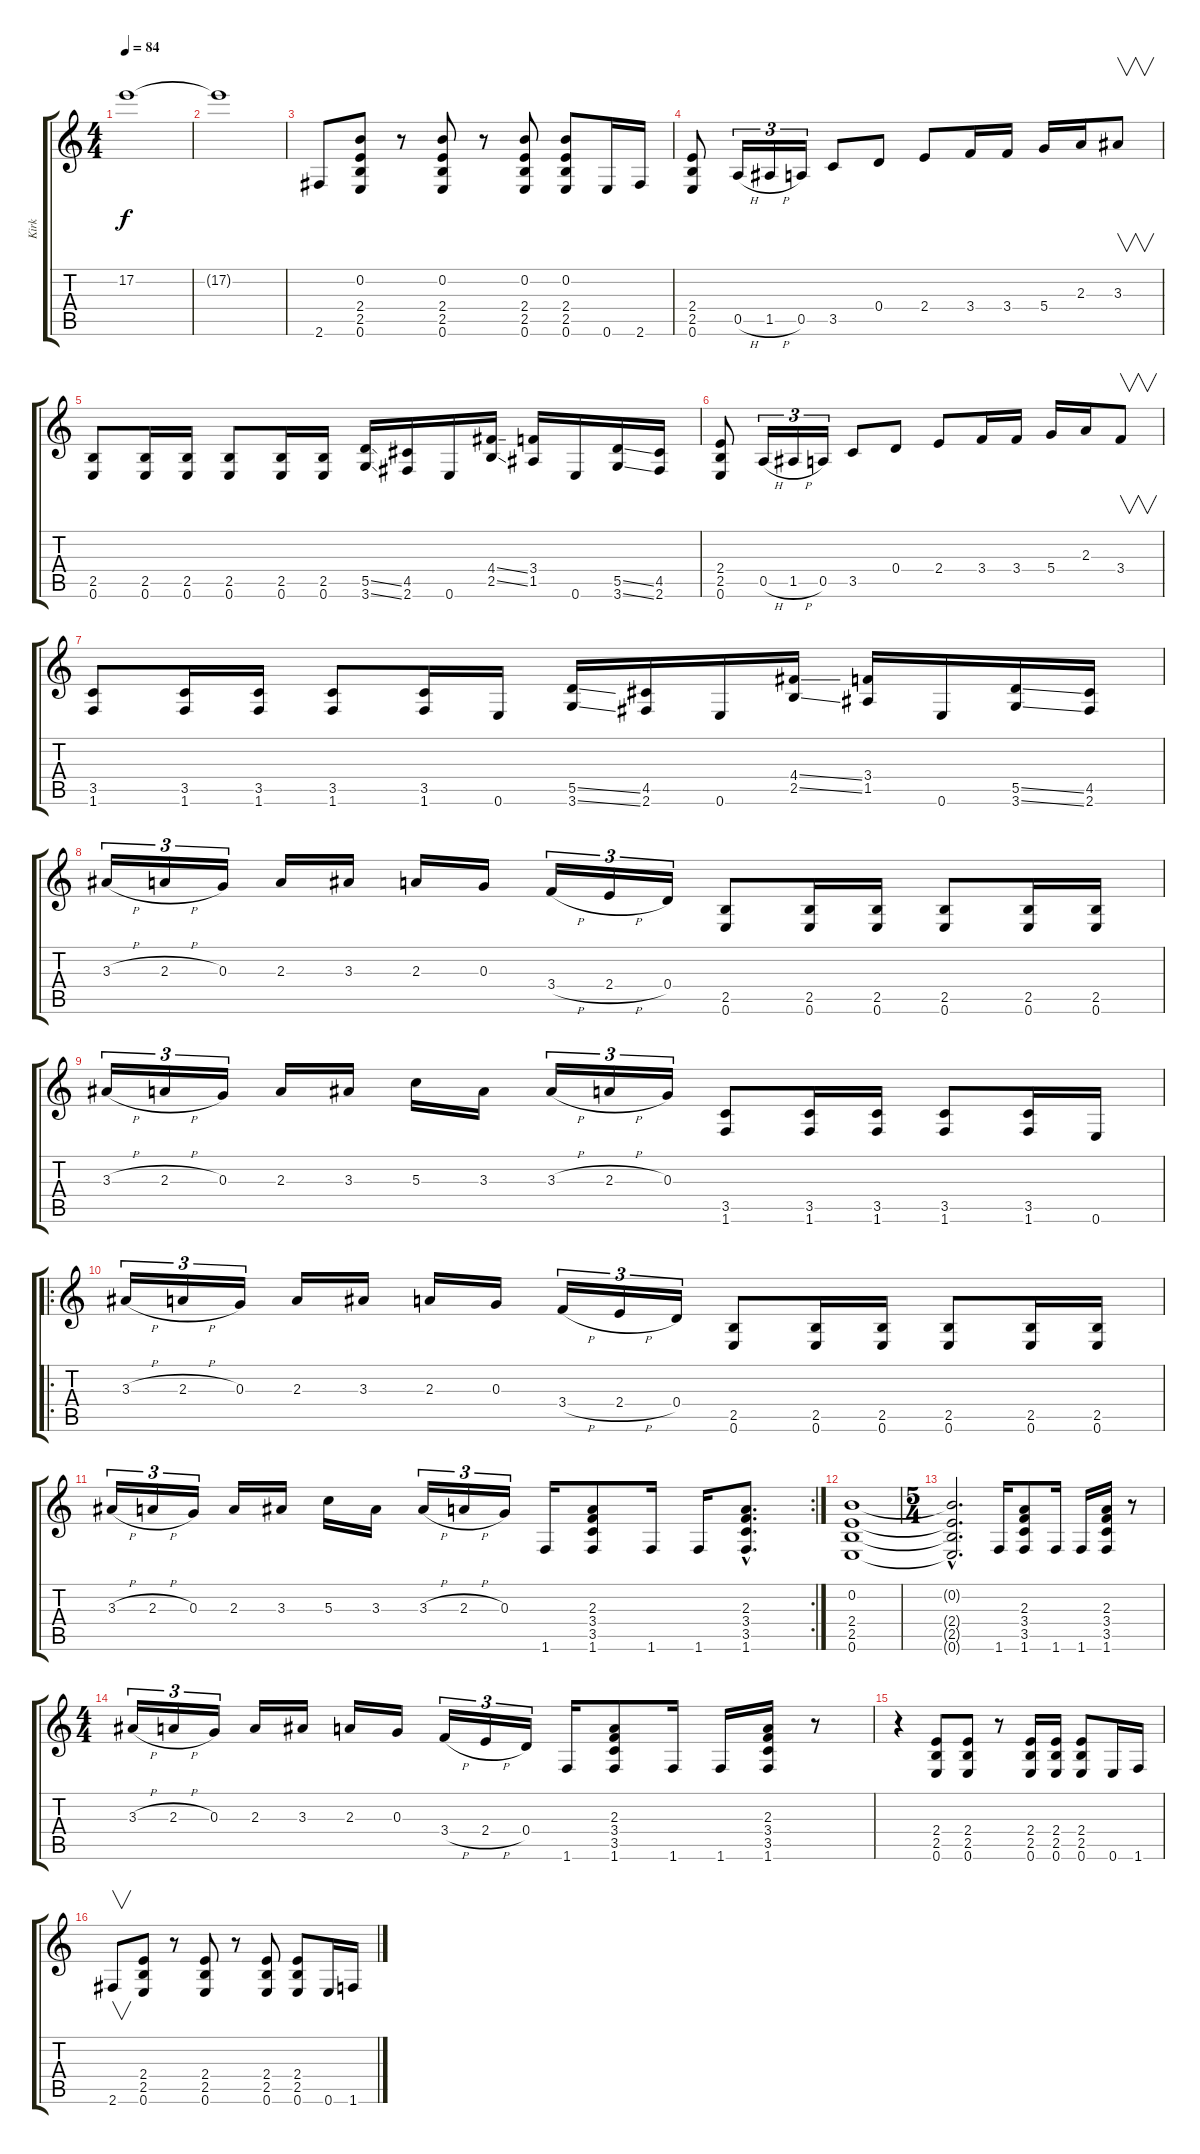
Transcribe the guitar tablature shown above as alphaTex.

\track ("Kirk" "Kirk") {instrument distortionguitar}
\staff {score tabs}
\tuning (E4 B3 G3 D3 A2 E2) {hide}
\ts (4 4)
\tempo 84
\clef g2
\ks c
17.2.1{dy f} |
17.2{t}.1 |
2.6.8 (0.2 2.4 2.5 0.6).8 r.8 (0.2 2.4 2.5 0.6).8 r.8 (0.2 2.4 2.5 0.6).8 (0.2 2.4 2.5 0.6).8 0.6.16 2.6.16 |
(2.4 2.5 0.6).8 0.5{h}.16{tu (3 2)} 1.5{h}.16{tu (3 2)} 0.5.16{tu (3 2)} 3.5.8 0.4.8 2.4.8 3.4.16 3.4.16 5.4.16 2.3.16 3.3.8{v} |
(2.5 0.6).8 (2.5 0.6).16 (2.5 0.6).16 (2.5 0.6).8 (2.5 0.6).16 (2.5 0.6).16 (5.5{ss} 3.6{ss}).16 (4.5 2.6).16 0.6.16 (4.4{ss} 2.5{ss}).16 (3.4 1.5).16 0.6.16 (5.5{ss} 3.6{ss}).16 (4.5 2.6).16 |
(2.4 2.5 0.6).8 0.5{h}.16{tu (3 2)} 1.5{h}.16{tu (3 2)} 0.5.16{tu (3 2)} 3.5.8 0.4.8 2.4.8 3.4.16 3.4.16 5.4.16 2.3.16 3.4.8{v} |
(3.5 1.6).8 (3.5 1.6).16 (3.5 1.6).16 (3.5 1.6).8 (3.5 1.6).16 0.6.16 (5.5{ss} 3.6{ss}).16 (4.5 2.6).16 0.6.16 (4.4{ss} 2.5{ss}).16 (3.4 1.5).16 0.6.16 (5.5{ss} 3.6{ss}).16 (4.5 2.6).16 |
3.3{h}.16{tu (3 2)} 2.3{h}.16{tu (3 2)} 0.3.16{tu (3 2)} 2.3.16 3.3.16 2.3.16 0.3.16 3.4{h}.16{tu (3 2)} 2.4{h}.16{tu (3 2)} 0.4.16{tu (3 2)} (2.5 0.6).8 (2.5 0.6).16 (2.5 0.6).16 (2.5 0.6).8 (2.5 0.6).16 (2.5 0.6).16 |
3.3{h}.16{tu (3 2)} 2.3{h}.16{tu (3 2)} 0.3.16{tu (3 2)} 2.3.16 3.3.16 5.3.16 3.3.16 3.3{h}.16{tu (3 2)} 2.3{h}.16{tu (3 2)} 0.3.16{tu (3 2)} (3.5 1.6).8 (3.5 1.6).16 (3.5 1.6).16 (3.5 1.6).8 (3.5 1.6).16 0.6.16 |
\ro
3.3{h}.16{tu (3 2)} 2.3{h}.16{tu (3 2)} 0.3.16{tu (3 2)} 2.3.16 3.3.16 2.3.16 0.3.16 3.4{h}.16{tu (3 2)} 2.4{h}.16{tu (3 2)} 0.4.16{tu (3 2)} (2.5 0.6).8 (2.5 0.6).16 (2.5 0.6).16 (2.5 0.6).8 (2.5 0.6).16 (2.5 0.6).16 |
\rc 2
3.3{h}.16{tu (3 2)} 2.3{h}.16{tu (3 2)} 0.3.16{tu (3 2)} 2.3.16 3.3.16 5.3.16 3.3.16 3.3{h}.16{tu (3 2)} 2.3{h}.16{tu (3 2)} 0.3.16{tu (3 2)} 1.6.16 (2.3 3.4 3.5 1.6).8 1.6.16 1.6.16 (2.3{hac} 3.4{hac} 3.5{hac} 1.6{hac}).8{d} |
(0.2 2.4 2.5 0.6).1 |
\ts (5 4)
(0.2{hac t} 2.4{hac t} 2.5{hac t} 0.6{hac t}).2{d} 1.6.16 (2.3 3.4 3.5 1.6).8 1.6.16 1.6.16 (2.3 3.4 3.5 1.6).16 r.8 |
\ts (4 4)
3.3{h}.16{tu (3 2)} 2.3{h}.16{tu (3 2)} 0.3.16{tu (3 2)} 2.3.16 3.3.16 2.3.16 0.3.16 3.4{h}.16{tu (3 2)} 2.4{h}.16{tu (3 2)} 0.4.16{tu (3 2)} 1.6.16 (2.3 3.4 3.5 1.6).8 1.6.16 1.6.16 (2.3 3.4 3.5 1.6).16 r.8 |
r.4 (2.4 2.5 0.6).8 (2.4 2.5 0.6).8 r.8 (2.4 2.5 0.6).16 (2.4 2.5 0.6).16 (2.4 2.5 0.6).8 0.6.16 1.6.16 |
2.6.8{v} (2.4 2.5 0.6).8 r.8 (2.4 2.5 0.6).8 r.8 (2.4 2.5 0.6).8 (2.4 2.5 0.6).8 0.6.16 1.6.16
